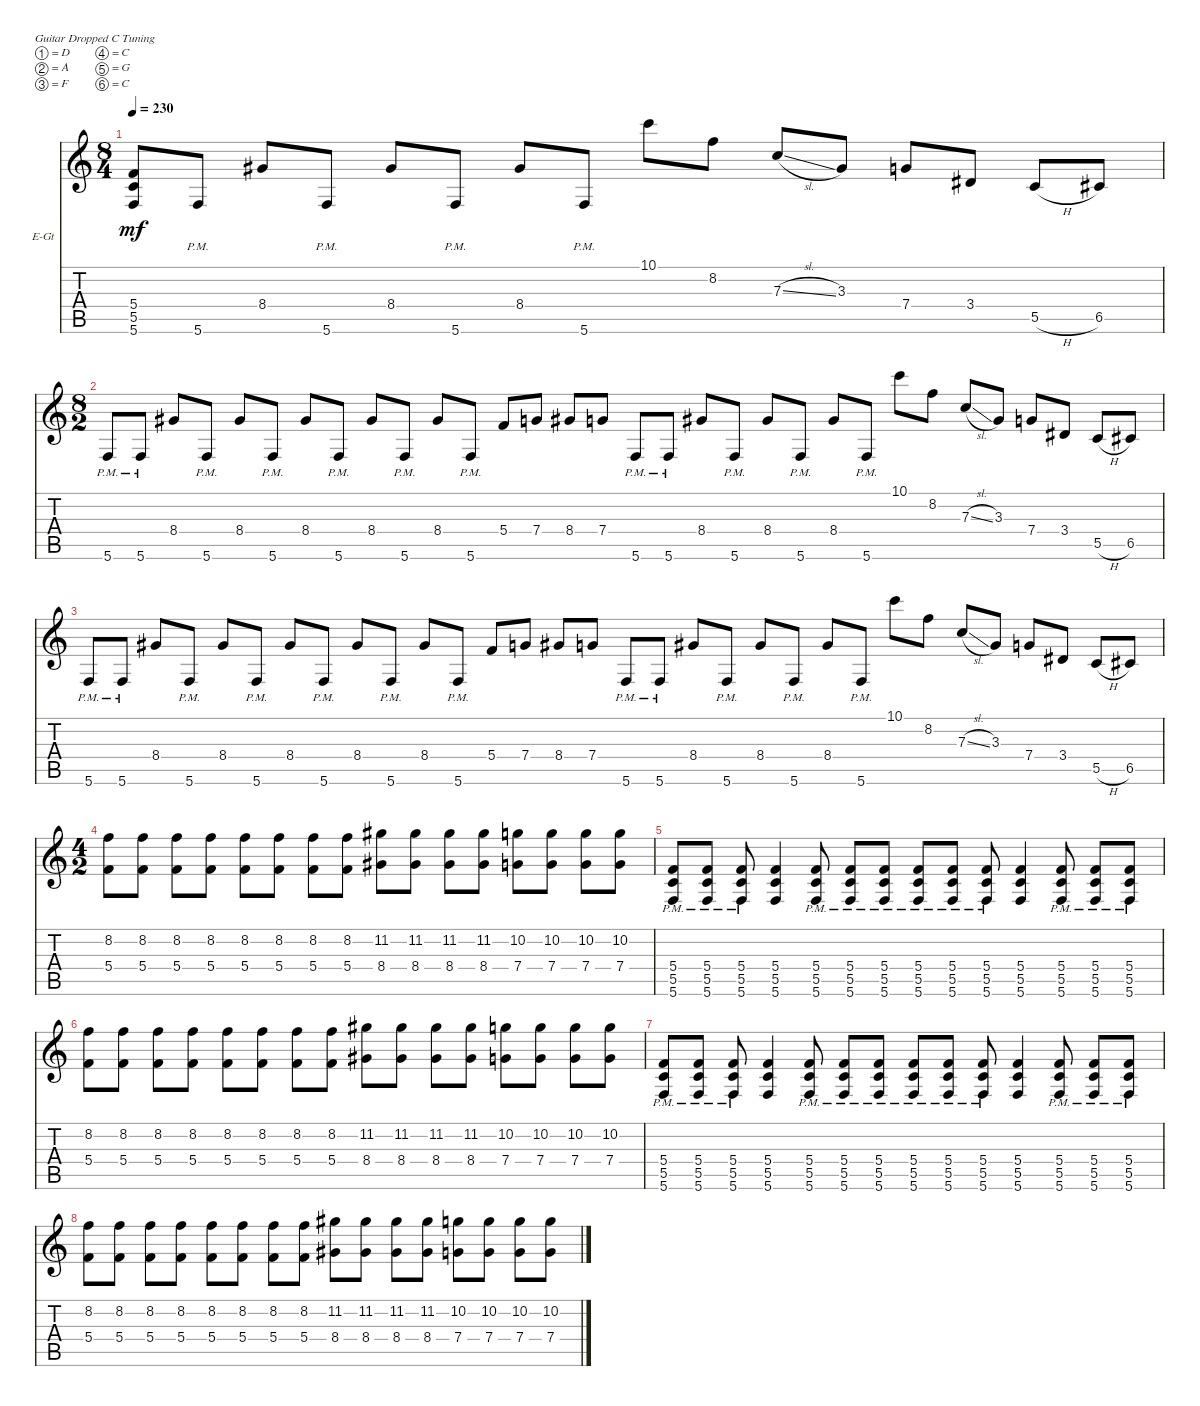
\defaultSystemsLayout 4
\bracketExtendMode nobrackets
\firstSystemTrackNameOrientation horizontal
\otherSystemsTrackNameOrientation horizontal
\track ("Gajic" "E-Gt") {instrument distortionguitar}
\staff {score tabs}
\tuning (D4 A3 F3 C3 G2 C2)
\ts (8 4)
\tempo 230
\clef g2
\ks c
(5.6{t} 5.5{t} 5.4{t}).8{dy mf} 5.6{pm}.8 8.4.8 5.6{pm}.8 8.4.8 5.6{pm}.8 8.4.8 5.6{pm}.8 10.1.8 8.2.8 7.3{sl}.8 3.3.8 7.4.8 3.4.8 5.5{h}.8 6.5.8 |
\ts (8 2)
5.6{pm}.8 5.6{pm}.8 8.4.8 5.6{pm}.8 8.4.8 5.6{pm}.8 8.4.8 5.6{pm}.8 8.4.8 5.6{pm}.8 8.4.8 5.6{pm}.8 5.4.8 7.4.8 8.4.8 7.4.8 5.6{pm}.8 5.6{pm}.8 8.4.8 5.6{pm}.8 8.4.8 5.6{pm}.8 8.4.8 5.6{pm}.8 10.1.8 8.2.8 7.3{sl}.8 3.3.8 7.4.8 3.4.8 5.5{h}.8 6.5.8 |
5.6{pm}.8 5.6{pm}.8 8.4.8 5.6{pm}.8 8.4.8 5.6{pm}.8 8.4.8 5.6{pm}.8 8.4.8 5.6{pm}.8 8.4.8 5.6{pm}.8 5.4.8 7.4.8 8.4.8 7.4.8 5.6{pm}.8 5.6{pm}.8 8.4.8 5.6{pm}.8 8.4.8 5.6{pm}.8 8.4.8 5.6{pm}.8 10.1.8 8.2.8 7.3{sl}.8 3.3.8 7.4.8 3.4.8 5.5{h}.8 6.5.8 |
\ts (4 2)
(5.4 8.2).8 (5.4 8.2).8 (5.4 8.2).8 (5.4 8.2).8 (5.4 8.2).8 (5.4 8.2).8 (5.4 8.2).8 (5.4 8.2).8 (8.4 11.2).8 (8.4 11.2).8 (8.4 11.2).8 (8.4 11.2).8 (7.4 10.2).8 (7.4 10.2).8 (7.4 10.2).8 (7.4 10.2).8 |
(5.6{pm} 5.4{pm} 5.5{pm}).8 (5.6{pm} 5.5{pm} 5.4{pm}).8 (5.6{pm} 5.4{pm} 5.5{pm}).8 (5.6 5.5 5.4).4 (5.6{pm} 5.4{pm} 5.5{pm}).8 (5.6{pm} 5.5{pm} 5.4{pm}).8 (5.6{pm} 5.4{pm} 5.5{pm}).8 (5.6{pm} 5.5{pm} 5.4{pm}).8 (5.6{pm} 5.4{pm} 5.5{pm}).8 (5.6{pm} 5.4{pm} 5.5{pm}).8 (5.6 5.5 5.4).4 (5.6{pm} 5.4{pm} 5.5{pm}).8 (5.6{pm} 5.5{pm} 5.4{pm}).8 (5.6{pm} 5.4{pm} 5.5{pm}).8 |
(5.4 8.2).8 (5.4 8.2).8 (5.4 8.2).8 (5.4 8.2).8 (5.4 8.2).8 (5.4 8.2).8 (5.4 8.2).8 (5.4 8.2).8 (8.4 11.2).8 (8.4 11.2).8 (8.4 11.2).8 (8.4 11.2).8 (7.4 10.2).8 (7.4 10.2).8 (7.4 10.2).8 (7.4 10.2).8 |
(5.6{pm} 5.4{pm} 5.5{pm}).8 (5.6{pm} 5.5{pm} 5.4{pm}).8 (5.6{pm} 5.4{pm} 5.5{pm}).8 (5.6 5.5 5.4).4 (5.6{pm} 5.4{pm} 5.5{pm}).8 (5.6{pm} 5.5{pm} 5.4{pm}).8 (5.6{pm} 5.4{pm} 5.5{pm}).8 (5.6{pm} 5.5{pm} 5.4{pm}).8 (5.6{pm} 5.4{pm} 5.5{pm}).8 (5.6{pm} 5.4{pm} 5.5{pm}).8 (5.6 5.5 5.4).4 (5.6{pm} 5.4{pm} 5.5{pm}).8 (5.6{pm} 5.5{pm} 5.4{pm}).8 (5.6{pm} 5.4{pm} 5.5{pm}).8 |
(5.4 8.2).8 (5.4 8.2).8 (5.4 8.2).8 (5.4 8.2).8 (5.4 8.2).8 (5.4 8.2).8 (5.4 8.2).8 (5.4 8.2).8 (8.4 11.2).8 (8.4 11.2).8 (8.4 11.2).8 (8.4 11.2).8 (7.4 10.2).8 (7.4 10.2).8 (7.4 10.2).8 (7.4 10.2).8
